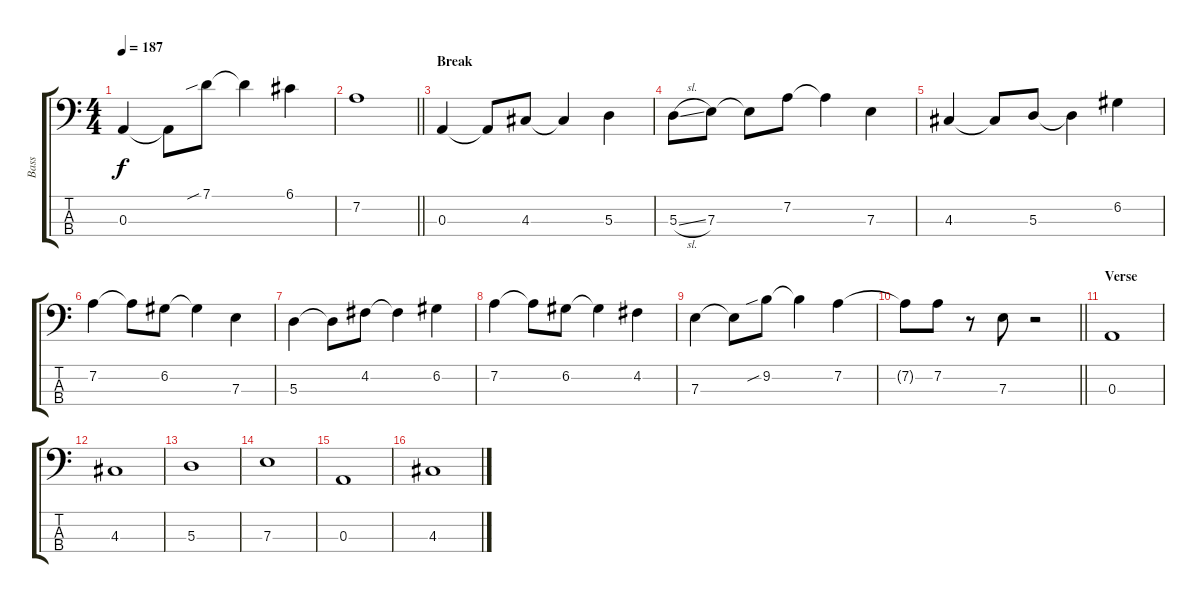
\track ("Bass" "Bass") {instrument electricbassfinger}
\staff {score tabs}
\tuning (G2 D2 A1 E1) {hide}
\ts (4 4)
\tempo 187
\clef f4
\ks c
0.3.4{dy f} 0.3{t}.8 7.1{sib}.8 7.1{t}.4 6.1.4 |
\barLineRight lightlight
7.2.1 |
\section ("" "Break")
0.3.4 0.3{t}.8 4.3.8 4.3{t}.4 5.3.4 |
5.3{sl}.8 7.3.8 7.3{t}.8 7.2.8 7.2{t}.4 7.3.4 |
4.3.4 4.3{t}.8 5.3.8 5.3{t}.4 6.2.4 |
7.2.4 7.2{t}.8 6.2.8 6.2{t}.4 7.3.4 |
5.3.4 5.3{t}.8 4.2.8 4.2{t}.4 6.2.4 |
7.2.4 7.2{t}.8 6.2.8 6.2{t}.4 4.2.4 |
7.3.4 7.3{t}.8 9.2{sib}.8 9.2{t}.4 7.2.4 |
\barLineRight lightlight
7.2{t}.8 7.2.8 r.8 7.3.8 r.2 |
\section ("" "Verse")
0.3.1 |
4.3.1 |
5.3.1 |
7.3.1 |
0.3.1 |
4.3.1
